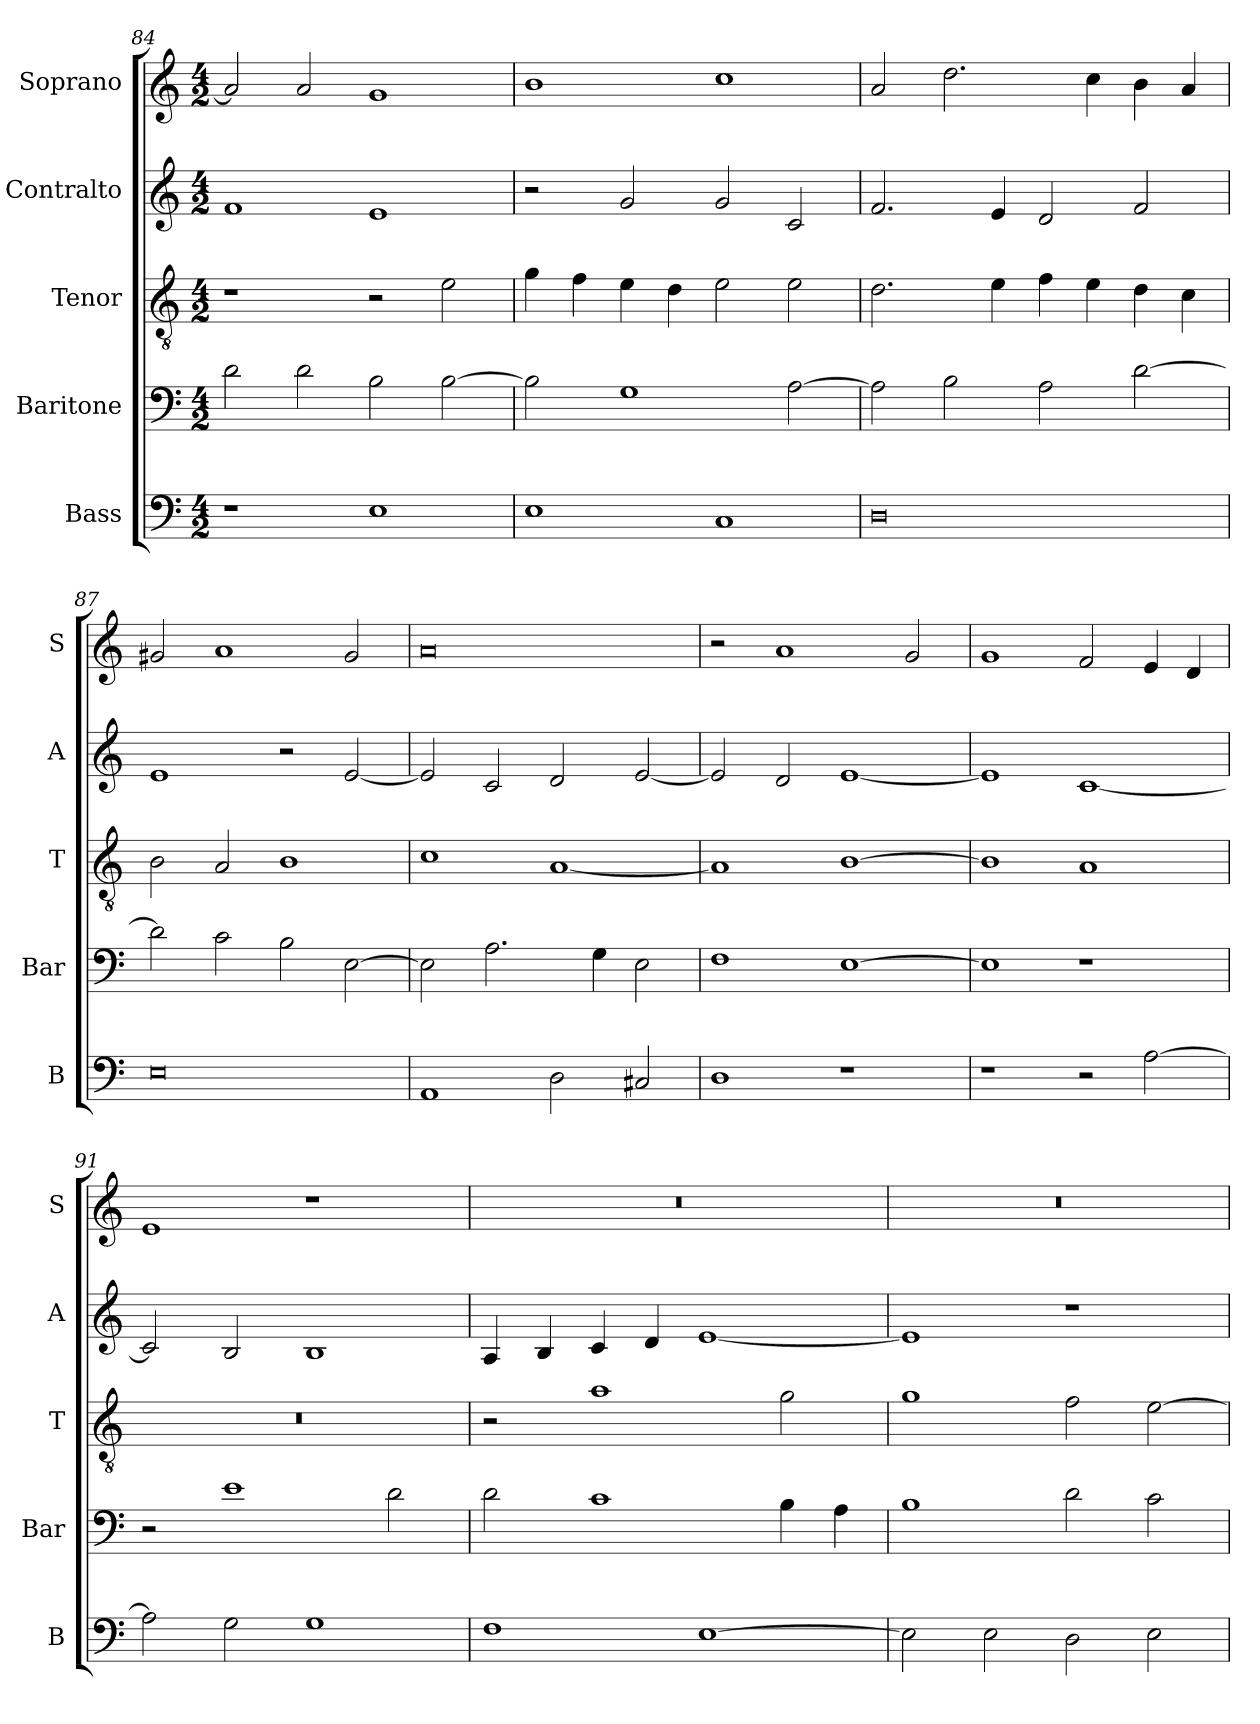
**kern	**kern	**kern	**kern	**kern
*part5	*part4	*part3	*part2	*part1
*staff5	*staff4	*staff3	*staff2	*staff1
*I"Bass	*I"Baritone	*I"Tenor	*I"Contralto	*I"Soprano
*I'B	*I'Bar	*I'T	*I'A	*I'S
*clefF4	*clefF4	*clefGv2	*clefG2	*clefG2
*k[]	*k[]	*k[]	*k[]	*k[]
*A:aeo	*A:aeo	*A:aeo	*A:aeo	*A:aeo
*M4/2	*M4/2	*M4/2	*M4/2	*M4/2
=84	=84	=84	=84	=84
1r	2d	1r	1f	2a]
.	2d	.	.	2a
1E	2B	2r	1e	1g
.	[2B	2e	.	.
=85	=85	=85	=85	=85
1E	2B]	4g	2r	1b
.	.	4f	.	.
.	1G	4e	2g	.
.	.	4d	.	.
1C	.	2e	2g	1cc
.	[2A	2e	2c	.
=86	=86	=86	=86	=86
0D	2A]	2.d	2.f	2a
.	2B	.	.	2.dd
.	.	4e	4e	.
.	2A	4f	2d	.
.	.	4e	.	4cc
.	[2d	4d	2f	4b
.	.	4c	.	4a
=87	=87	=87	=87	=87
0E	2d]	2B	1e	2g#X
.	2c	2A	.	1a
.	2B	1B	2r	.
.	[2E	.	[2e	2g#
=88	=88	=88	=88	=88
1AA	2E]	1c	2e]	0a
.	2.A	.	2c	.
2D	.	[1A	2d	.
.	4G	.	.	.
2C#X	2E	.	[2e	.
=89	=89	=89	=89	=89
1D	1F	1A]	2e]	2r
.	.	.	2d	1a
1r	[1E	[1B	[1e	.
.	.	.	.	2g
=90	=90	=90	=90	=90
1r	1E]	1B]	1e]	1g
2r	1r	1A	[1c	2f
[2A	.	.	.	4e
.	.	.	.	4d
=91	=91	=91	=91	=91
2A]	2r	0r	2c]	1e
2G	1e	.	2B	.
1G	.	.	1B	1r
.	2d	.	.	.
=92	=92	=92	=92	=92
1F	2d	2r	4A	0r
.	.	.	4B	.
.	1c	1a	4c	.
.	.	.	4d	.
[1E	.	.	[1e	.
.	4B	2g	.	.
.	4A	.	.	.
=93	=93	=93	=93	=93
2E]	1B	1g	1e]	0r
2E	.	.	.	.
2D	2d	2f	1r	.
2E	2c	[2e	.	.
=	=	=	=	=
*-	*-	*-	*-	*-
